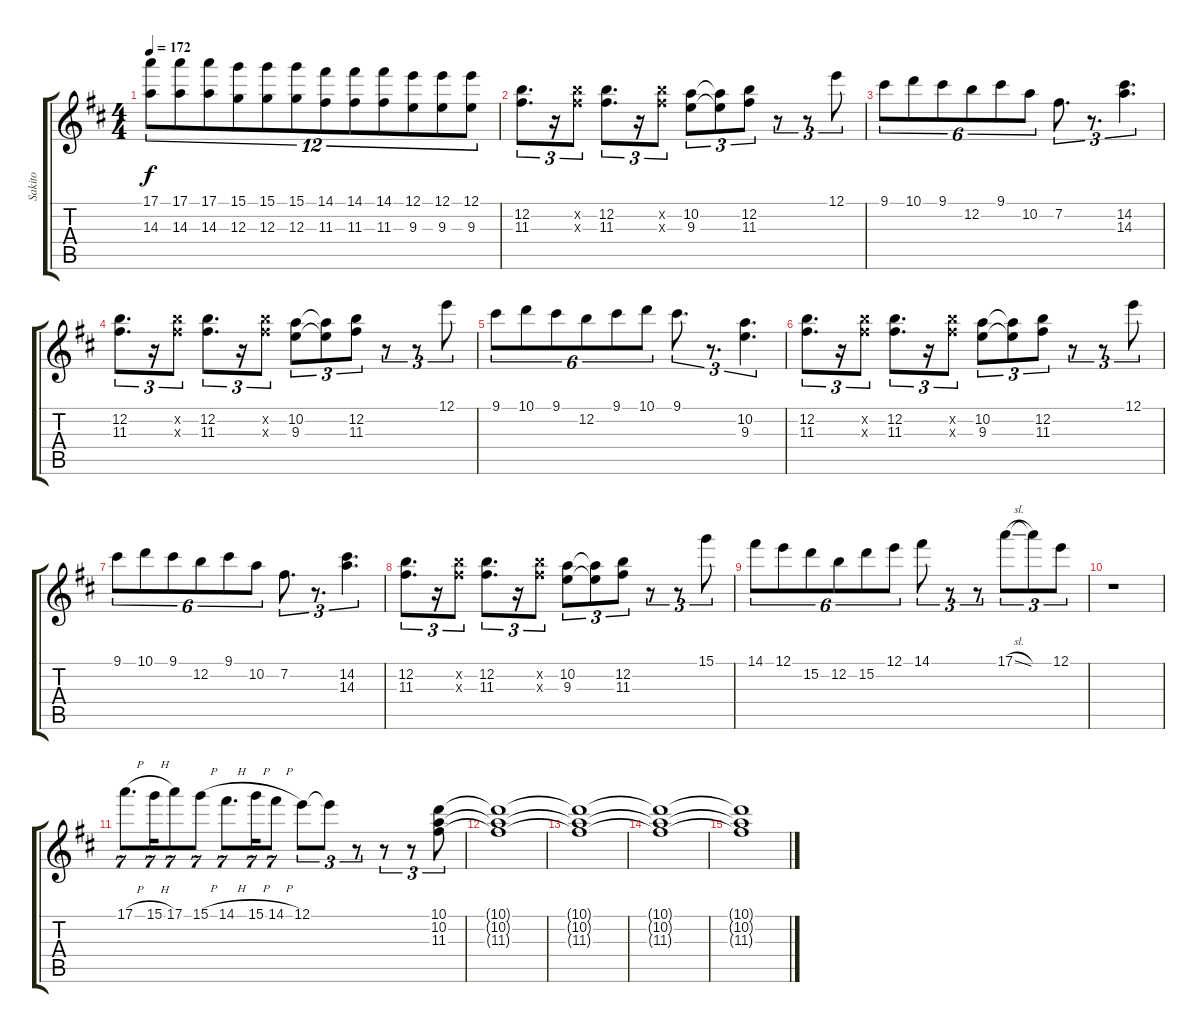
\track ("Sakito" "Sakito") {instrument distortionguitar}
\staff {score tabs}
\tuning (E4 B3 G3 D3 A2 E2) {hide}
\ts (4 4)
\tempo 172
\clef g2
\ks bminor
(17.1 14.3).8{tu (12 8) dy f} (17.1 14.3).8{tu (12 8)} (17.1 14.3).8{tu (12 8)} (15.1 12.3).8{tu (12 8)} (15.1 12.3).8{tu (12 8)} (15.1 12.3).8{tu (12 8)} (14.1 11.3).8{tu (12 8)} (14.1 11.3).8{tu (12 8)} (14.1 11.3).8{tu (12 8)} (12.1 9.3).8{tu (12 8)} (12.1 9.3).8{tu (12 8)} (12.1 9.3).8{tu (12 8)} |
(12.2 11.3).8{d tu (3 2)} r.16{tu (3 2)} (12.2{x} 11.3{x}).8{tu (3 2)} (12.2 11.3).8{d tu (3 2)} r.16{tu (3 2)} (12.2{x} 11.3{x}).8{tu (3 2)} (10.2 9.3).8{tu (3 2)} (10.2{t} 9.3{t}).8{tu (3 2)} (12.2 11.3).8{tu (3 2)} r.8{tu (3 2)} r.8{tu (3 2)} 12.1.8{tu (3 2)} |
9.1.8{tu (6 4)} 10.1.8{tu (6 4)} 9.1.8{tu (6 4)} 12.2.8{tu (6 4)} 9.1.8{tu (6 4)} 10.2.8{tu (6 4)} 7.2.8{d tu (3 2)} r.8{d tu (3 2)} (14.2 14.3).4{d tu (3 2)} |
(12.2 11.3).8{d tu (3 2)} r.16{tu (3 2)} (12.2{x} 11.3{x}).8{tu (3 2)} (12.2 11.3).8{d tu (3 2)} r.16{tu (3 2)} (12.2{x} 11.3{x}).8{tu (3 2)} (10.2 9.3).8{tu (3 2)} (10.2{t} 9.3{t}).8{tu (3 2)} (12.2 11.3).8{tu (3 2)} r.8{tu (3 2)} r.8{tu (3 2)} 12.1.8{tu (3 2)} |
9.1.8{tu (6 4)} 10.1.8{tu (6 4)} 9.1.8{tu (6 4)} 12.2.8{tu (6 4)} 9.1.8{tu (6 4)} 10.1.8{tu (6 4)} 9.1.8{d tu (3 2)} r.8{d tu (3 2)} (10.2 9.3).4{d tu (3 2)} |
(12.2 11.3).8{d tu (3 2)} r.16{tu (3 2)} (12.2{x} 11.3{x}).8{tu (3 2)} (12.2 11.3).8{d tu (3 2)} r.16{tu (3 2)} (12.2{x} 11.3{x}).8{tu (3 2)} (10.2 9.3).8{tu (3 2)} (10.2{t} 9.3{t}).8{tu (3 2)} (12.2 11.3).8{tu (3 2)} r.8{tu (3 2)} r.8{tu (3 2)} 12.1.8{tu (3 2)} |
9.1.8{tu (6 4)} 10.1.8{tu (6 4)} 9.1.8{tu (6 4)} 12.2.8{tu (6 4)} 9.1.8{tu (6 4)} 10.2.8{tu (6 4)} 7.2.8{d tu (3 2)} r.8{d tu (3 2)} (14.2 14.3).4{d tu (3 2)} |
(12.2 11.3).8{d tu (3 2)} r.16{tu (3 2)} (12.2{x} 11.3{x}).8{tu (3 2)} (12.2 11.3).8{d tu (3 2)} r.16{tu (3 2)} (12.2{x} 11.3{x}).8{tu (3 2)} (10.2 9.3).8{tu (3 2)} (10.2{t} 9.3{t}).8{tu (3 2)} (12.2 11.3).8{tu (3 2)} r.8{tu (3 2)} r.8{tu (3 2)} 15.1.8{tu (3 2)} |
14.1.8{tu (6 4)} 12.1.8{tu (6 4)} 15.2.8{tu (6 4)} 12.2.8{tu (6 4)} 15.2.8{tu (6 4)} 12.1.8{tu (6 4)} 14.1.8{tu (3 2)} r.8{tu (3 2)} r.8{tu (3 2)} 17.1{sl}.8{tu (3 2)} 17.1{t}.8{tu (3 2)} 12.1.8{tu (3 2)} |
r.1 |
17.1{h}.8{d tu (7 4)} 15.1{h}.16{tu (7 4)} 17.1.8{tu (7 4)} 15.1{h}.8{tu (7 4)} 14.1{h}.8{d tu (7 4)} 15.1{h}.16{tu (7 4)} 14.1{h}.8{tu (7 4)} 12.1.8{tu (3 2)} 12.1{t}.8{tu (3 2)} r.8{tu (3 2)} r.8{tu (3 2)} r.8{tu (3 2)} (10.1 10.2 11.3).8{tu (3 2)} |
(10.1{t} 10.2{t} 11.3{t}).1 |
(10.1{t} 10.2{t} 11.3{t}).1 |
(10.1{t} 10.2{t} 11.3{t}).1 |
(10.1{t} 10.2{t} 11.3{t}).1
